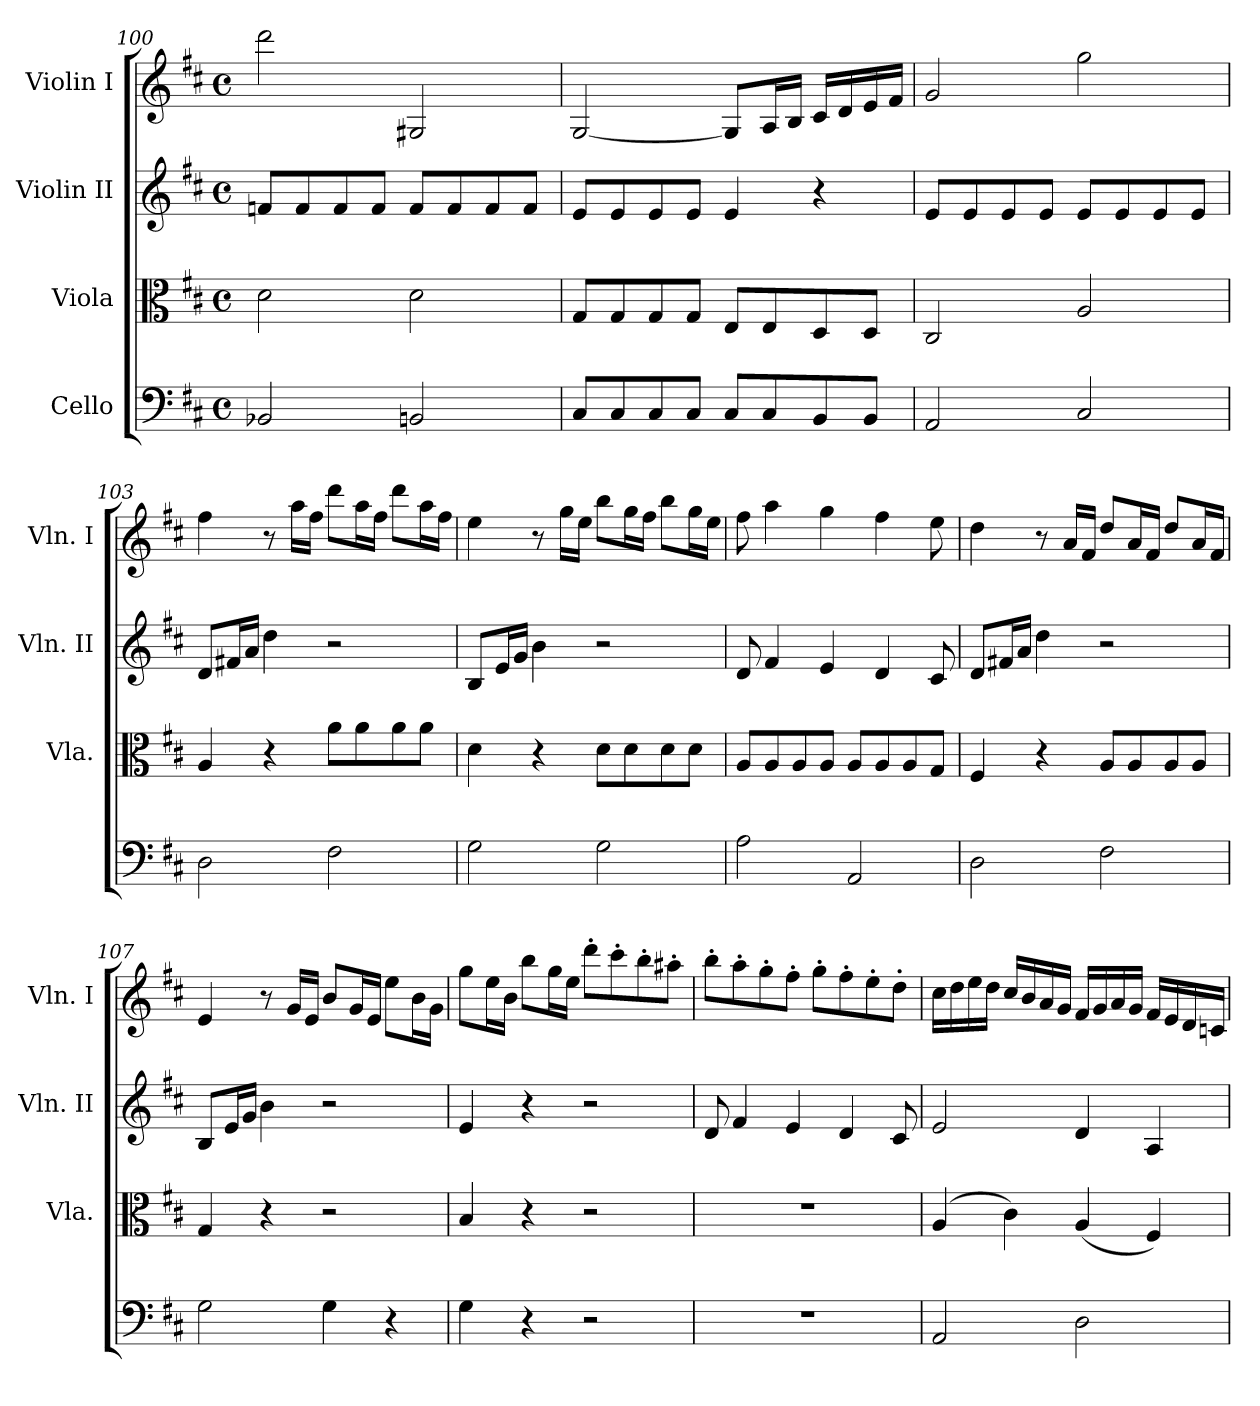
**kern	**kern	**kern	**kern
*part4	*part3	*part2	*part1
*staff4	*staff3	*staff2	*staff1
*I"Cello	*I"Viola	*I"Violin II	*I"Violin I
*	*I'Vla.	*I'Vln. II	*I'Vln. I
*clefF4	*clefC3	*clefG2	*clefG2
*k[f#c#]	*k[f#c#]	*k[f#c#]	*k[f#c#]
*D:	*D:	*D:	*D:
*M4/4	*M4/4	*M4/4	*M4/4
*met(c)	*met(c)	*met(c)	*met(c)
=100	=100	=100	=100
2BB-X/	2d\	8fn/L	2ddd\
.	.	8f/	.
.	.	8f/	.
.	.	8f/J	.
2BBn/	2d\	8f/L	2G#X/
.	.	8f/	.
.	.	8f/	.
.	.	8f/J	.
=101	=101	=101	=101
8C#/L	8G/L	8e/L	[2G/
8C#/	8G/	8e/	.
8C#/	8G/	8e/	.
8C#/J	8G/J	8e/J	.
8C#/L	8E/L	4e/	8G/L]
8C#/	8E/	.	16A/L
.	.	.	16B/JJ
8BB/	8D/	4r	16c#/LL
.	.	.	16d/
8BB/J	8D/J	.	16e/
.	.	.	16f#/JJ
=102	=102	=102	=102
2AA/	2C#/	8e/L	2g/
.	.	8e/	.
.	.	8e/	.
.	.	8e/J	.
2C#/	2A/	8e/L	2gg\
.	.	8e/	.
.	.	8e/	.
.	.	8e/J	.
=103	=103	=103	=103
2D\	4A/	8d/L	4ff#\
.	.	16f#X/L	.
.	.	16a/JJ	.
.	4r	4dd\	8r
.	.	.	16aa\LL
.	.	.	16ff#\JJ
2F#\	8a\L	2r	8ddd\L
.	8a\	.	16aa\L
.	.	.	16ff#\JJ
.	8a\	.	8ddd\L
.	8a\J	.	16aa\L
.	.	.	16ff#\JJ
=104	=104	=104	=104
2G\	4d\	8B/L	4ee\
.	.	16e/L	.
.	.	16g/JJ	.
.	4r	4b\	8r
.	.	.	16gg\LL
.	.	.	16ee\JJ
2G\	8d\L	2r	8bb\L
.	8d\	.	16gg\L
.	.	.	16ff#\JJ
.	8d\	.	8bb\L
.	8d\J	.	16gg\L
.	.	.	16ee\JJ
=105	=105	=105	=105
2A\	8A/L	8d/	8ff#\
.	8A/	4f#/	4aa\
.	8A/	.	.
.	8A/J	4e/	4gg\
2AA/	8A/L	.	.
.	8A/	4d/	4ff#\
.	8A/	.	.
.	8G/J	8c#/	8ee\
=106	=106	=106	=106
2D\	4F#/	8d/L	4dd\
.	.	16f#X/L	.
.	.	16a/JJ	.
.	4r	4dd\	8r
.	.	.	16a/LL
.	.	.	16f#/JJ
2F#\	8A/L	2r	8dd/L
.	8A/	.	16a/L
.	.	.	16f#/JJ
.	8A/	.	8dd/L
.	8A/J	.	16a/L
.	.	.	16f#/JJ
=107	=107	=107	=107
2G\	4G/	8B/L	4e/
.	.	16e/L	.
.	.	16g/JJ	.
.	4r	4b\	8r
.	.	.	16g/LL
.	.	.	16e/JJ
4G\	2r	2r	8b/L
.	.	.	16g/L
.	.	.	16e/JJ
4r	.	.	8ee\L
.	.	.	16b\L
.	.	.	16g\JJ
=108	=108	=108	=108
4G\	4B/	4e/	8gg\L
.	.	.	16ee\L
.	.	.	16b\JJ
4r	4r	4r	8bb\L
.	.	.	16gg\L
.	.	.	16ee\JJ
2r	2r	2r	8ddd'>\L
.	.	.	8ccc#'>\
.	.	.	8bb'>\
.	.	.	8aa#X'>\J
=109	=109	=109	=109
1r	1r	8d/	8bb'>\L
.	.	4f#/	8aa'>\
.	.	.	8gg'>\
.	.	4e/	8ff#'>\J
.	.	.	8gg'>\L
.	.	4d/	8ff#'>\
.	.	.	8ee'>\
.	.	8c#/	8dd'>\J
=110	=110	=110	=110
2AA/	(4A/	2e/	16cc#\LL
.	.	.	16dd\
.	.	.	16ee\
.	.	.	16dd\JJ
.	4c#\)	.	16cc#/LL
.	.	.	16b/
.	.	.	16a/
.	.	.	16g/JJ
2D\	(4A/	4d/	16f#/LL
.	.	.	16g/
.	.	.	16a/
.	.	.	16g/JJ
.	4F#/)	4A/	16f#/LL
.	.	.	16e/
.	.	.	16d/
.	.	.	16cn/JJ
=	=	=	=
*-	*-	*-	*-
